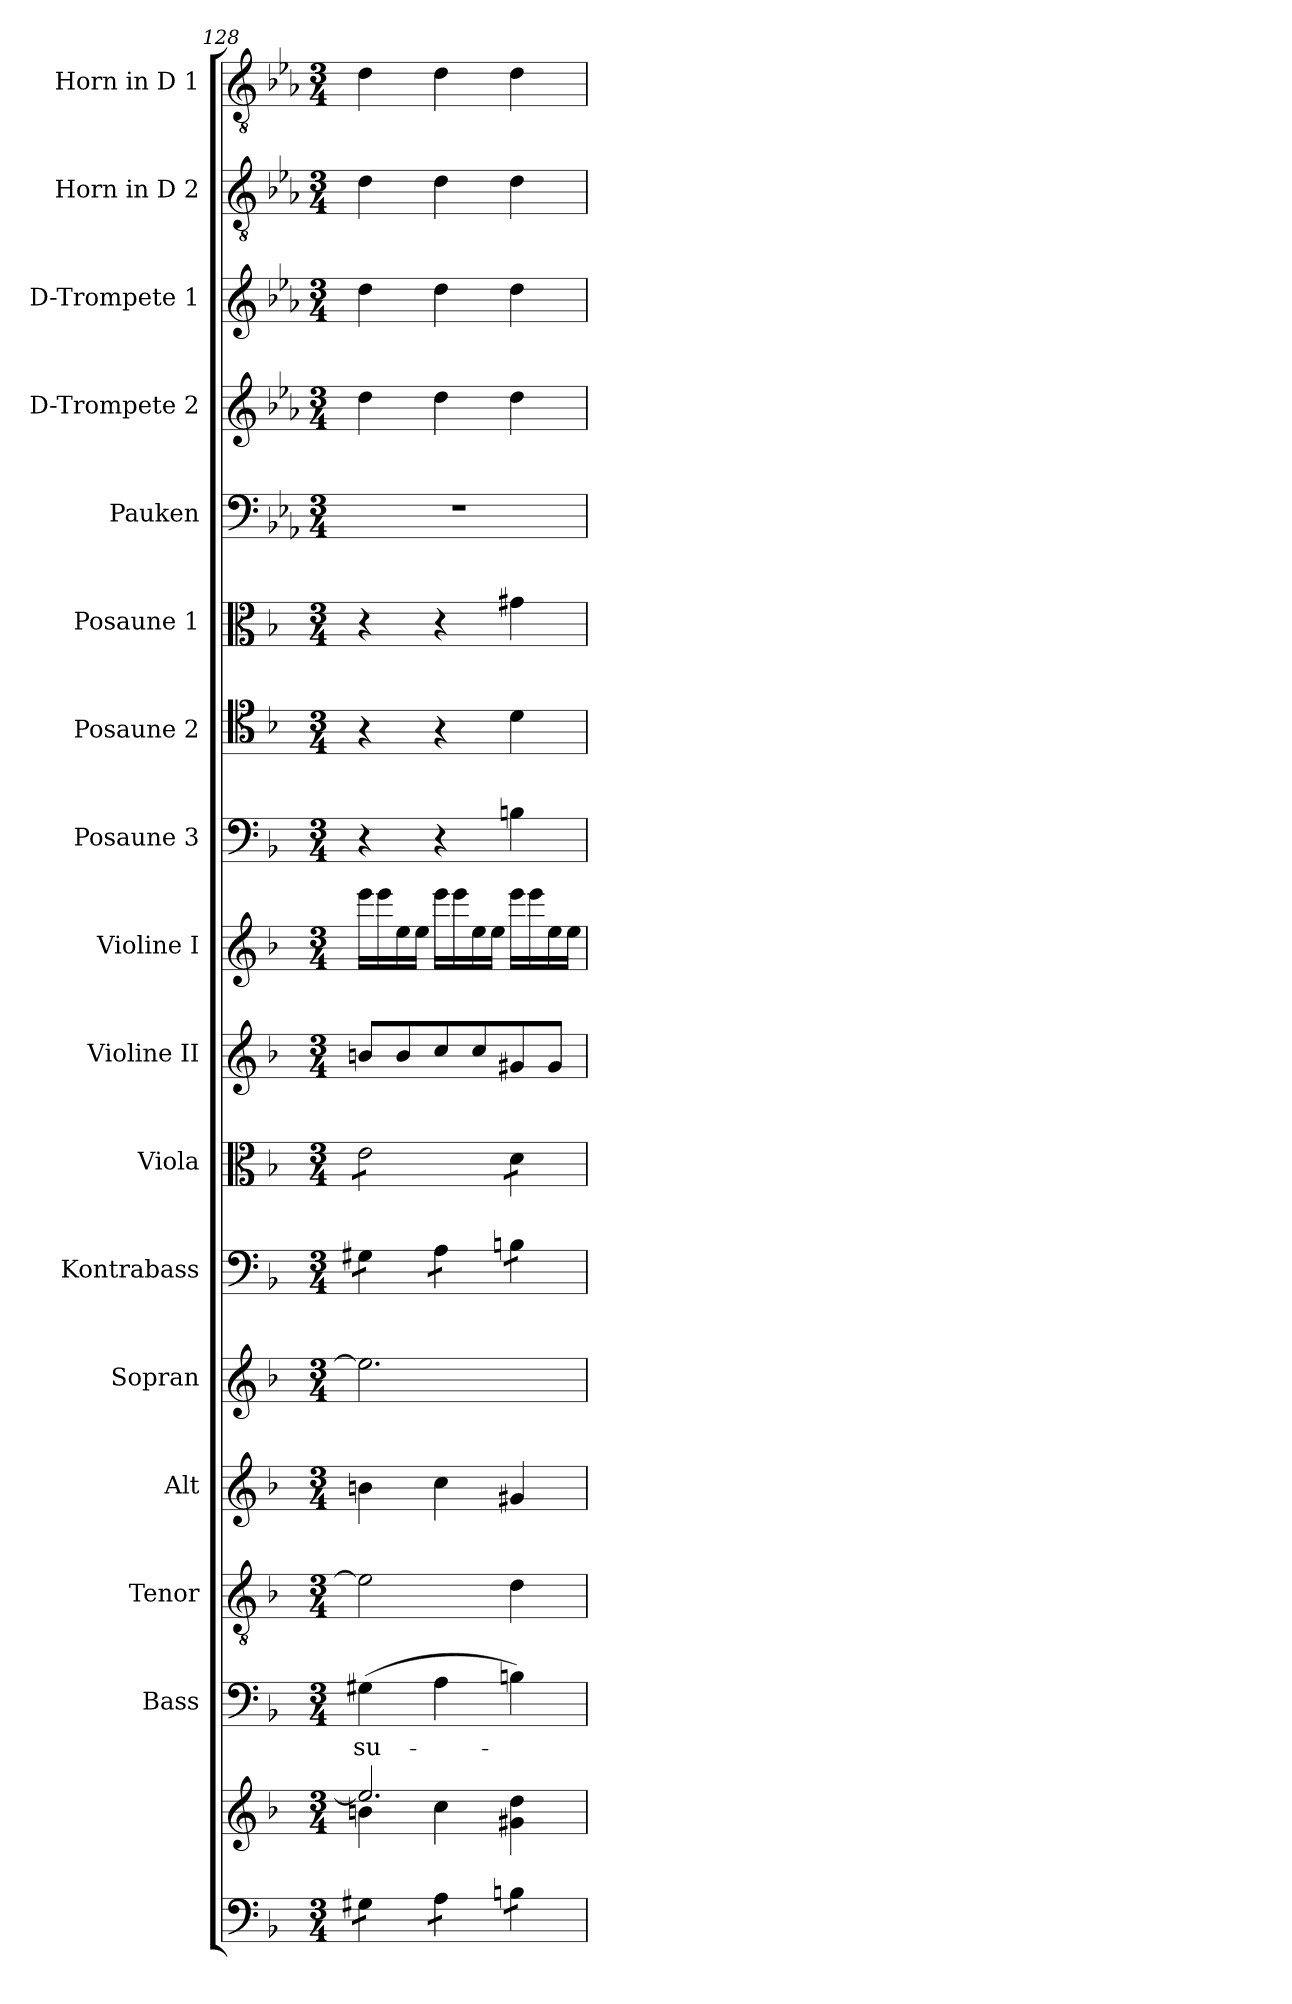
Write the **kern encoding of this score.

**kern	**kern	**kern	**text	**kern	**kern	**kern	**kern	**kern	**kern	**kern	**kern	**kern	**kern	**kern	**kern	**kern	**kern	**kern
*part17	*part17	*part16	*part16	*part15	*part14	*part13	*part12	*part11	*part10	*part9	*part8	*part7	*part6	*part5	*part4	*part3	*part2	*part1
*staff18	*staff17	*staff16	*staff16	*staff15	*staff14	*staff13	*staff12	*staff11	*staff10	*staff9	*staff8	*staff7	*staff6	*staff5	*staff4	*staff3	*staff2	*staff1
*	*	*I"Bass	*	*I"Tenor	*I"Alt	*I"Sopran	*I"Kontrabass	*I"Viola	*I"Violine II	*I"Violine I	*I"Posaune 3	*I"Posaune 2	*I"Posaune 1	*I"Pauken	*I"D-Trompete 2	*I"D-Trompete 1	*I"Horn in D 2	*I"Horn in D 1
*	*	*I'B.	*	*I'T.	*I'A.	*I'S.	*I'Kb.	*I'Vla.	*I'Vl. II	*I'Vl. I	*I'Pos. 3	*I'Pos. 2	*I'Pos. 1	*I'Pk.	*I'D Trp. 2	*I'D Trp. 1	*I'Hrn. 2	*I'Hrn. 1
*clefF4	*clefG2	*clefF4	*	*clefGv2	*clefG2	*clefG2	*clefF4	*clefC3	*clefG2	*clefG2	*clefF4	*clefC4	*clefC3	*clefF4	*clefG2	*clefG2	*clefGv2	*clefGv2
*	*	*	*	*	*	*	*ITrd7c12	*	*	*	*	*	*	*ITrd-1c-2	*ITrd-1c-2	*ITrd-1c-2	*ITrd-1c-2	*ITrd-1c-2
*k[b-]	*k[b-]	*k[b-]	*	*k[b-]	*k[b-]	*k[b-]	*k[b-]	*k[b-]	*k[b-]	*k[b-]	*k[b-]	*k[b-]	*k[b-]	*k[b-]	*k[b-]	*k[b-]	*k[b-]	*k[b-]
*F:	*F:	*F:	*	*F:	*F:	*F:	*F:	*F:	*F:	*F:	*F:	*F:	*F:	*F:	*F:	*F:	*F:	*F:
*M3/4	*M3/4	*M3/4	*	*M3/4	*M3/4	*M3/4	*M3/4	*M3/4	*M3/4	*M3/4	*M3/4	*M3/4	*M3/4	*M3/4	*M3/4	*M3/4	*M3/4	*M3/4
=128	=128	=128	=128	=128	=128	=128	=128	=128	=128	=128	=128	=128	=128	=128	=128	=128	=128	=128
*	*^	*	*	*	*	*	*	*	*	*	*	*	*	*	*	*	*	*
!	!	!	!	!LO:LY:b	!	!	!	!	!	!	!	!	!	!	!	!	!	!	!
*tremolo	*	*	*	*	*	*	*	*	*	*	*	*	*	*	*	*	*	*	*
*	*	*	*	*	*	*	*	*tremolo	*	*	*	*	*	*	*	*	*	*	*
*	*	*	*	*	*	*	*	*	*tremolo	*	*	*	*	*	*	*	*	*	*
8G#X\L	2.ee/]	4bn\	(>4G#X\	-su-	2e\]	4bn\	2.ee\]	8GG#X\L	8e\L	8bn/L	16eee\LL	4r	4r	4r	2.r	4ee\	4ee\	4e\	4e\
.	.	.	.	.	.	.	.	.	.	.	16eee\	.	.	.	.	.	.	.	.
8G#X\J	.	.	.	.	.	.	.	8GG#X\J	8e\	8b/	16ee\	.	.	.	.	.	.	.	.
.	.	.	.	.	.	.	.	.	.	.	16ee\JJ	.	.	.	.	.	.	.	.
8A\L	.	4cc\	4A\	.	.	4cc\	.	8AA\L	8e\	8cc/	16eee\LL	4r	4r	4r	.	4ee\	4ee\	4e\	4e\
.	.	.	.	.	.	.	.	.	.	.	16eee\	.	.	.	.	.	.	.	.
8A\J	.	.	.	.	.	.	.	8AA\J	8e\J	8cc/	16ee\	.	.	.	.	.	.	.	.
.	.	.	.	.	.	.	.	.	.	.	16ee\JJ	.	.	.	.	.	.	.	.
8Bn\L	.	4g#X\ 4dd\	4Bn\)	.	4d\	4g#X/	.	8BBn\L	8d\L	8g#X/	16eee\LL	4Bn\	4d\	4g#X\	.	4ee\	4ee\	4e\	4e\
.	.	.	.	.	.	.	.	.	.	.	16eee\	.	.	.	.	.	.	.	.
8Bn\J	.	.	.	.	.	.	.	8BBn\J	8d\J	8g#/J	16ee\	.	.	.	.	.	.	.	.
*	*	*	*	*	*	*	*	*	*Xtremolo	*	*	*	*	*	*	*	*	*	*
*	*	*	*	*	*	*	*	*Xtremolo	*	*	*	*	*	*	*	*	*	*	*
*Xtremolo	*	*	*	*	*	*	*	*	*	*	*	*	*	*	*	*	*	*	*
.	.	.	.	.	.	.	.	.	.	.	16ee\JJ	.	.	.	.	.	.	.	.
*	*v	*v	*	*	*	*	*	*	*	*	*	*	*	*	*	*	*	*	*
=	=	=	=	=	=	=	=	=	=	=	=	=	=	=	=	=	=	=
*-	*-	*-	*-	*-	*-	*-	*-	*-	*-	*-	*-	*-	*-	*-	*-	*-	*-	*-
